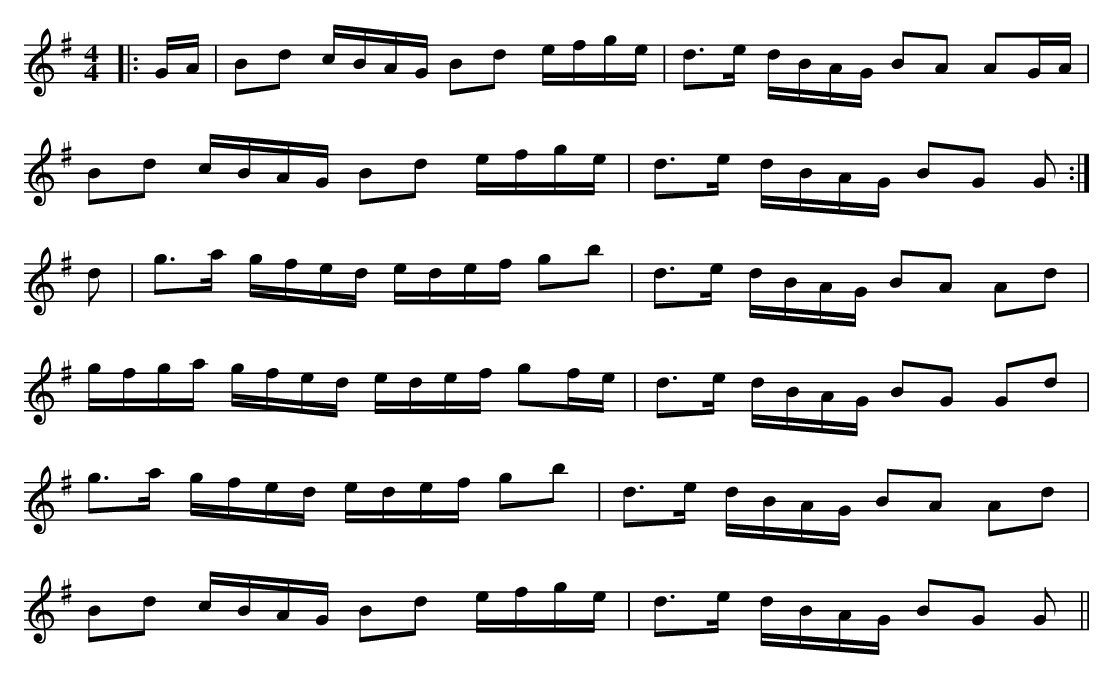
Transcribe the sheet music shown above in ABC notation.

X:1
M:4/4
K:G
|:G/A/|Bd c/B/A/G/ Bd e/f/g/e/|d>e d/B/A/G/ BA AG/A/|
Bd c/B/A/G/ Bd e/f/g/e/|d>e d/B/A/G/ BG G:|
d|g>a g/f/e/d/ e/d/e/f/ gb|d>e d/B/A/G/ BA Ad|
g/f/g/a/ g/f/e/d/ e/d/e/f/ gf/e/|d>e d/B/A/G/ BG Gd|
g>a g/f/e/d/ e/d/e/f/ gb|d>e d/B/A/G/ BA Ad|
Bd c/B/A/G/ Bd e/f/g/e/|d>e d/B/A/G/ BG G||
